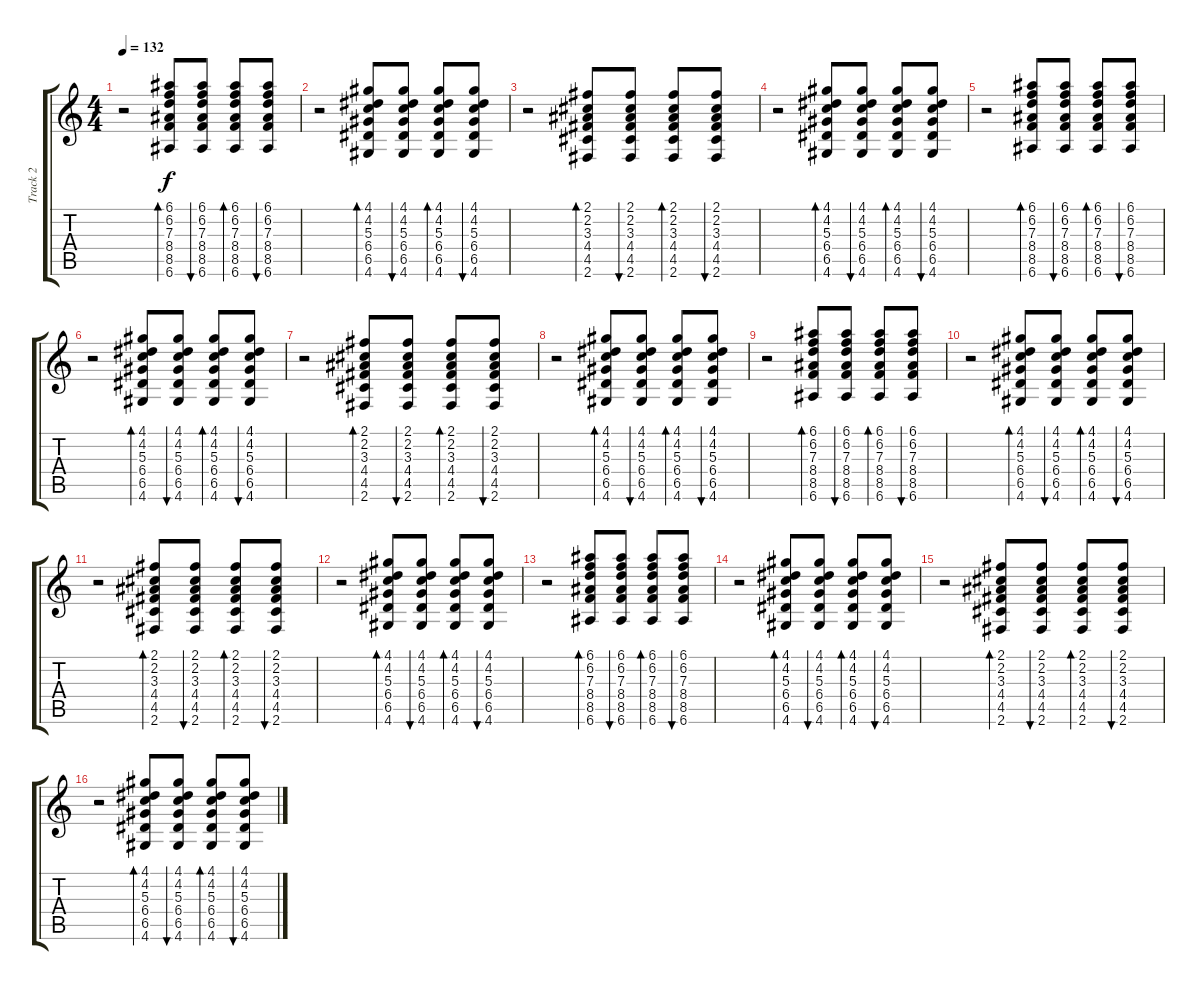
\track ("Track 2" "Track 2") {instrument acousticguitarnylon}
\staff {score tabs}
\tuning (E4 B3 G3 D3 A2 E2) {hide}
\ts (4 4)
\tempo 132
\clef g2
\ks c
r.2{dy f instrument acousticguitarnylon} (6.1 6.2 7.3 8.4 8.5 6.6).8{bd 60} (6.1 6.2 7.3 8.4 8.5 6.6).8{bu 60} (6.1 6.2 7.3 8.4 8.5 6.6).8{bd 60} (6.1 6.2 7.3 8.4 8.5 6.6).8{bu 60} |
r.2 (4.1 4.2 5.3 6.4 6.5 4.6).8{bd 60} (4.1 4.2 5.3 6.4 6.5 4.6).8{bu 60} (4.1 4.2 5.3 6.4 6.5 4.6).8{bd 60} (4.1 4.2 5.3 6.4 6.5 4.6).8{bu 60} |
r.2 (2.1 2.2 3.3 4.4 4.5 2.6).8{bd 60} (2.1 2.2 3.3 4.4 4.5 2.6).8{bu 60} (2.1 2.2 3.3 4.4 4.5 2.6).8{bd 60} (2.1 2.2 3.3 4.4 4.5 2.6).8{bu 60} |
r.2 (4.1 4.2 5.3 6.4 6.5 4.6).8{bd 60} (4.1 4.2 5.3 6.4 6.5 4.6).8{bu 60} (4.1 4.2 5.3 6.4 6.5 4.6).8{bd 60} (4.1 4.2 5.3 6.4 6.5 4.6).8{bu 60} |
r.2 (6.1 6.2 7.3 8.4 8.5 6.6).8{bd 60} (6.1 6.2 7.3 8.4 8.5 6.6).8{bu 60} (6.1 6.2 7.3 8.4 8.5 6.6).8{bd 60} (6.1 6.2 7.3 8.4 8.5 6.6).8{bu 60} |
r.2 (4.1 4.2 5.3 6.4 6.5 4.6).8{bd 60} (4.1 4.2 5.3 6.4 6.5 4.6).8{bu 60} (4.1 4.2 5.3 6.4 6.5 4.6).8{bd 60} (4.1 4.2 5.3 6.4 6.5 4.6).8{bu 60} |
r.2 (2.1 2.2 3.3 4.4 4.5 2.6).8{bd 60} (2.1 2.2 3.3 4.4 4.5 2.6).8{bu 60} (2.1 2.2 3.3 4.4 4.5 2.6).8{bd 60} (2.1 2.2 3.3 4.4 4.5 2.6).8{bu 60} |
r.2 (4.1 4.2 5.3 6.4 6.5 4.6).8{bd 60} (4.1 4.2 5.3 6.4 6.5 4.6).8{bu 60} (4.1 4.2 5.3 6.4 6.5 4.6).8{bd 60} (4.1 4.2 5.3 6.4 6.5 4.6).8{bu 60} |
r.2 (6.1 6.2 7.3 8.4 8.5 6.6).8{bd 60} (6.1 6.2 7.3 8.4 8.5 6.6).8{bu 60} (6.1 6.2 7.3 8.4 8.5 6.6).8{bd 60} (6.1 6.2 7.3 8.4 8.5 6.6).8{bu 60} |
r.2 (4.1 4.2 5.3 6.4 6.5 4.6).8{bd 60} (4.1 4.2 5.3 6.4 6.5 4.6).8{bu 60} (4.1 4.2 5.3 6.4 6.5 4.6).8{bd 60} (4.1 4.2 5.3 6.4 6.5 4.6).8{bu 60} |
r.2 (2.1 2.2 3.3 4.4 4.5 2.6).8{bd 60} (2.1 2.2 3.3 4.4 4.5 2.6).8{bu 60} (2.1 2.2 3.3 4.4 4.5 2.6).8{bd 60} (2.1 2.2 3.3 4.4 4.5 2.6).8{bu 60} |
r.2 (4.1 4.2 5.3 6.4 6.5 4.6).8{bd 60} (4.1 4.2 5.3 6.4 6.5 4.6).8{bu 60} (4.1 4.2 5.3 6.4 6.5 4.6).8{bd 60} (4.1 4.2 5.3 6.4 6.5 4.6).8{bu 60} |
r.2 (6.1 6.2 7.3 8.4 8.5 6.6).8{bd 60} (6.1 6.2 7.3 8.4 8.5 6.6).8{bu 60} (6.1 6.2 7.3 8.4 8.5 6.6).8{bd 60} (6.1 6.2 7.3 8.4 8.5 6.6).8{bu 60} |
r.2 (4.1 4.2 5.3 6.4 6.5 4.6).8{bd 60} (4.1 4.2 5.3 6.4 6.5 4.6).8{bu 60} (4.1 4.2 5.3 6.4 6.5 4.6).8{bd 60} (4.1 4.2 5.3 6.4 6.5 4.6).8{bu 60} |
r.2 (2.1 2.2 3.3 4.4 4.5 2.6).8{bd 60} (2.1 2.2 3.3 4.4 4.5 2.6).8{bu 60} (2.1 2.2 3.3 4.4 4.5 2.6).8{bd 60} (2.1 2.2 3.3 4.4 4.5 2.6).8{bu 60} |
r.2 (4.1 4.2 5.3 6.4 6.5 4.6).8{bd 60} (4.1 4.2 5.3 6.4 6.5 4.6).8{bu 60} (4.1 4.2 5.3 6.4 6.5 4.6).8{bd 60} (4.1 4.2 5.3 6.4 6.5 4.6).8{bu 60}
